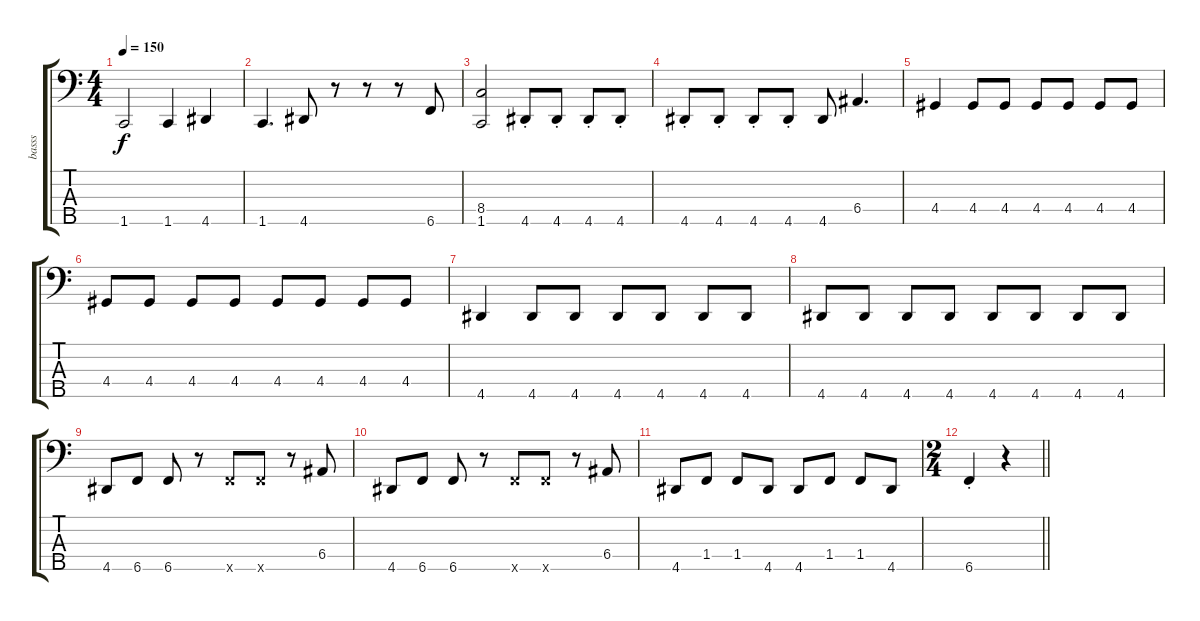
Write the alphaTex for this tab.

\track ("basss" "basss") {instrument electricbassfinger}
\staff {score tabs}
\tuning (G2 D2 A1 E1 B0) {hide}
\ts (4 4)
\tempo 150
\clef f4
\ks c
1.5.2{dy f} 1.5.4 4.5.4 |
1.5.4{d} 4.5.8 r.8 r.8 r.8 6.5.8 |
(8.4 1.5).2 4.5{st}.8 4.5{st}.8 4.5{st}.8 4.5{st}.8 |
4.5{st}.8 4.5{st}.8 4.5{st}.8 4.5{st}.8 4.5.8 6.4.4{d} |
4.4.4 4.4.8 4.4.8 4.4.8 4.4.8 4.4.8 4.4.8 |
4.4.8 4.4.8 4.4.8 4.4.8 4.4.8 4.4.8 4.4.8 4.4.8 |
4.5.4 4.5.8 4.5.8 4.5.8 4.5.8 4.5.8 4.5.8 |
4.5.8 4.5.8 4.5.8 4.5.8 4.5.8 4.5.8 4.5.8 4.5.8 |
4.5.8 6.5.8 6.5.8 r.8 6.5{x}.8 6.5{x}.8 r.8 6.4.8 |
4.5.8 6.5.8 6.5.8 r.8 6.5{x}.8 6.5{x}.8 r.8 6.4.8 |
4.5.8 1.4.8 1.4.8 4.5.8 4.5.8 1.4.8 1.4.8 4.5.8 |
\ts (2 4)
\barLineRight lightlight
6.5{st}.4 r.4
